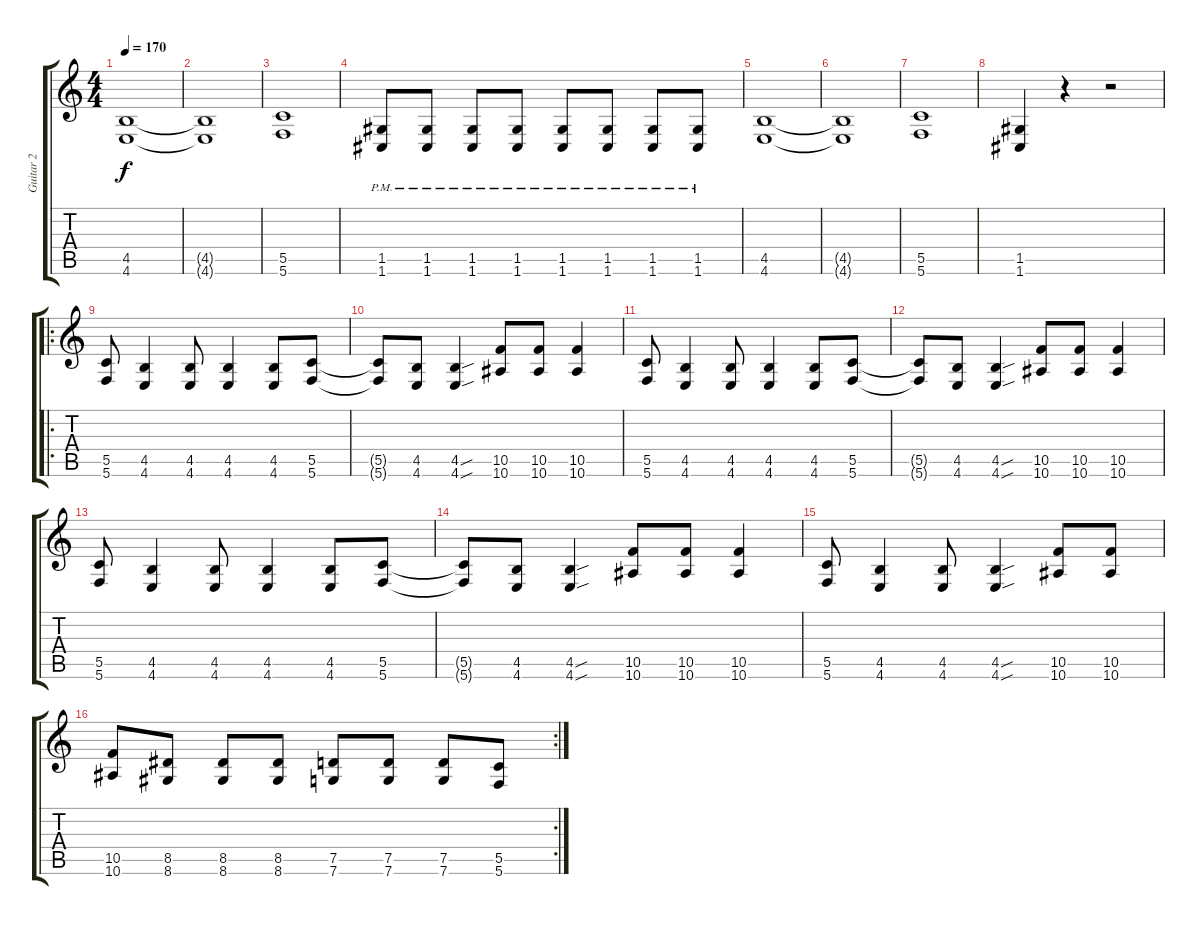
\track ("Guitar 2" "Guitar 2") {instrument distortionguitar}
\staff {score tabs}
\tuning (D4 A3 F3 C3 G2 C2) {hide}
\ts (4 4)
\tempo 170
\clef g2
\ks c
(4.5 4.6).1{dy f volume 16} |
(4.5{t} 4.6{t}).1 |
(5.5 5.6).1 |
(1.5{pm} 1.6{pm}).8 (1.5{pm} 1.6{pm}).8 (1.5{pm} 1.6{pm}).8 (1.5{pm} 1.6{pm}).8 (1.5{pm} 1.6{pm}).8 (1.5{pm} 1.6{pm}).8 (1.5{pm} 1.6{pm}).8 (1.5{pm} 1.6{pm}).8 |
(4.5 4.6).1 |
(4.5{t} 4.6{t}).1 |
(5.5 5.6).1 |
(1.5 1.6).4 r.4 r.2 |
\ro
(5.5 5.6).8 (4.5 4.6).4 (4.5 4.6).8 (4.5 4.6).4 (4.5 4.6).8 (5.5 5.6).8 |
(5.5{t} 5.6{t}).8 (4.5 4.6).8 (4.5{sou} 4.6{sou}).4 (10.5 10.6).8 (10.5 10.6).8 (10.5 10.6).4 |
(5.5 5.6).8 (4.5 4.6).4 (4.5 4.6).8 (4.5 4.6).4 (4.5 4.6).8 (5.5 5.6).8 |
(5.5{t} 5.6{t}).8 (4.5 4.6).8 (4.5{sou} 4.6{sou}).4 (10.5 10.6).8 (10.5 10.6).8 (10.5 10.6).4 |
(5.5 5.6).8 (4.5 4.6).4 (4.5 4.6).8 (4.5 4.6).4 (4.5 4.6).8 (5.5 5.6).8 |
(5.5{t} 5.6{t}).8 (4.5 4.6).8 (4.5{sou} 4.6{sou}).4 (10.5 10.6).8 (10.5 10.6).8 (10.5 10.6).4 |
(5.5 5.6).8 (4.5 4.6).4 (4.5 4.6).8 (4.5{sou} 4.6{sou}).4 (10.5 10.6).8 (10.5 10.6).8 |
\rc 2
(10.5 10.6).8 (8.5 8.6).8 (8.5 8.6).8 (8.5 8.6).8 (7.5 7.6).8 (7.5 7.6).8 (7.5 7.6).8 (5.5 5.6).8
